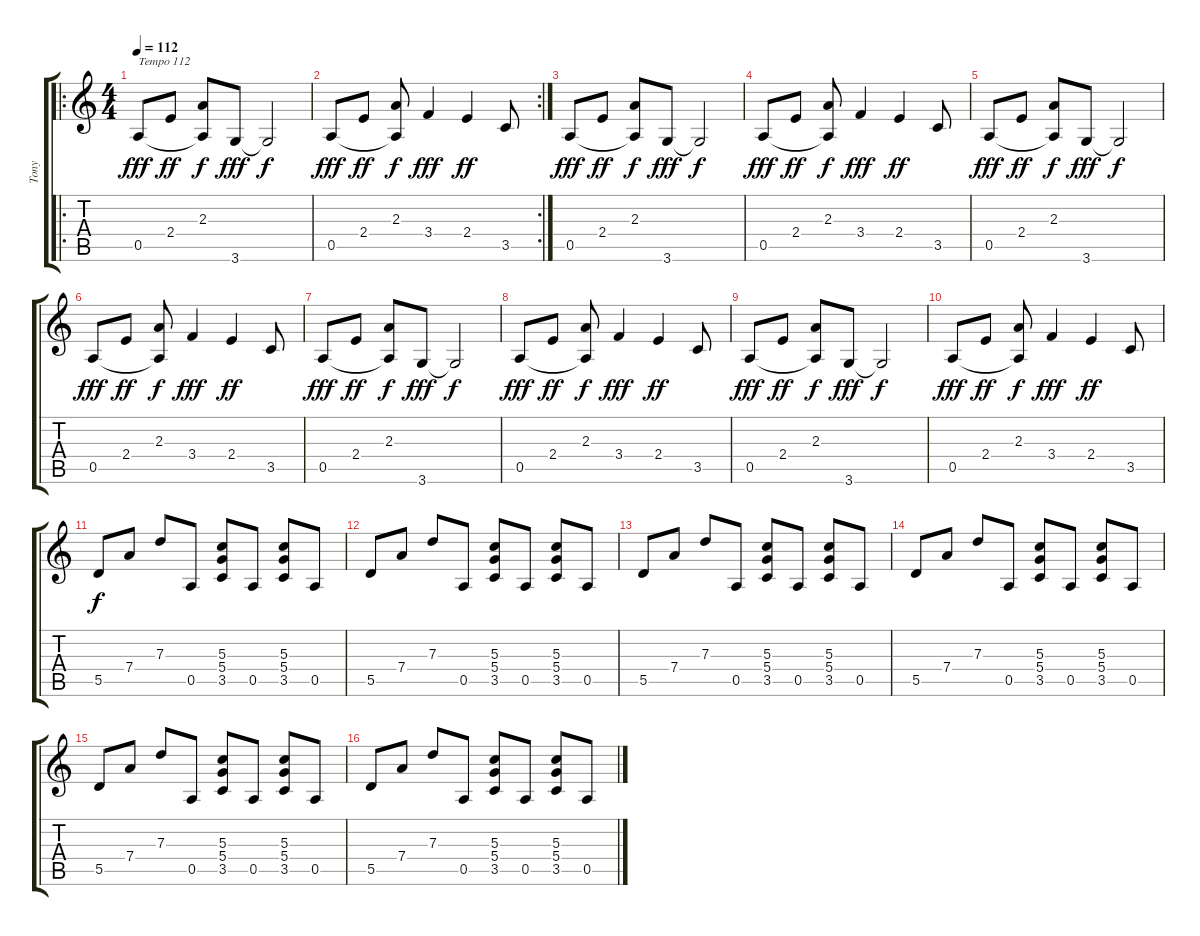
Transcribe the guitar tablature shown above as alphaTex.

\track ("Tony" "Tony") {instrument distortionguitar}
\staff {score tabs}
\tuning (E4 B3 G3 D3 A2 E2) {hide}
\ro
\ts (4 4)
\tempo 112
\clef g2
\ks c
0.5.8{txt "Tempo 112" dy fff instrument distortionguitar} 2.4.8{dy ff} (2.3 0.5{t}).8{dy f} 3.6.8{dy fff} 3.6{t}.2{dy f} |
\rc 2
0.5.8{dy fff} 2.4.8{dy ff} (2.3 0.5{t}).8{dy f} 3.4.4{dy fff} 2.4.4{dy ff} 3.5.8 |
0.5.8{dy fff} 2.4.8{dy ff} (2.3 0.5{t}).8{dy f} 3.6.8{dy fff} 3.6{t}.2{dy f} |
0.5.8{dy fff} 2.4.8{dy ff} (2.3 0.5{t}).8{dy f} 3.4.4{dy fff} 2.4.4{dy ff} 3.5.8 |
0.5.8{dy fff} 2.4.8{dy ff} (2.3 0.5{t}).8{dy f} 3.6.8{dy fff} 3.6{t}.2{dy f} |
0.5.8{dy fff} 2.4.8{dy ff} (2.3 0.5{t}).8{dy f} 3.4.4{dy fff} 2.4.4{dy ff} 3.5.8 |
0.5.8{dy fff} 2.4.8{dy ff} (2.3 0.5{t}).8{dy f} 3.6.8{dy fff} 3.6{t}.2{dy f} |
0.5.8{dy fff} 2.4.8{dy ff} (2.3 0.5{t}).8{dy f} 3.4.4{dy fff} 2.4.4{dy ff} 3.5.8 |
0.5.8{dy fff} 2.4.8{dy ff} (2.3 0.5{t}).8{dy f} 3.6.8{dy fff} 3.6{t}.2{dy f} |
0.5.8{dy fff} 2.4.8{dy ff} (2.3 0.5{t}).8{dy f} 3.4.4{dy fff} 2.4.4{dy ff} 3.5.8 |
5.5.8{dy f} 7.4.8 7.3.8 0.5.8 (5.3 5.4 3.5).8 0.5.8 (5.3 5.4 3.5).8 0.5.8 |
5.5.8 7.4.8 7.3.8 0.5.8 (5.3 5.4 3.5).8 0.5.8 (5.3 5.4 3.5).8 0.5.8 |
5.5.8 7.4.8 7.3.8 0.5.8 (5.3 5.4 3.5).8 0.5.8 (5.3 5.4 3.5).8 0.5.8 |
5.5.8 7.4.8 7.3.8 0.5.8 (5.3 5.4 3.5).8 0.5.8 (5.3 5.4 3.5).8 0.5.8 |
5.5.8 7.4.8 7.3.8 0.5.8 (5.3 5.4 3.5).8 0.5.8 (5.3 5.4 3.5).8 0.5.8 |
5.5.8 7.4.8 7.3.8 0.5.8 (5.3 5.4 3.5).8 0.5.8 (5.3 5.4 3.5).8 0.5.8
